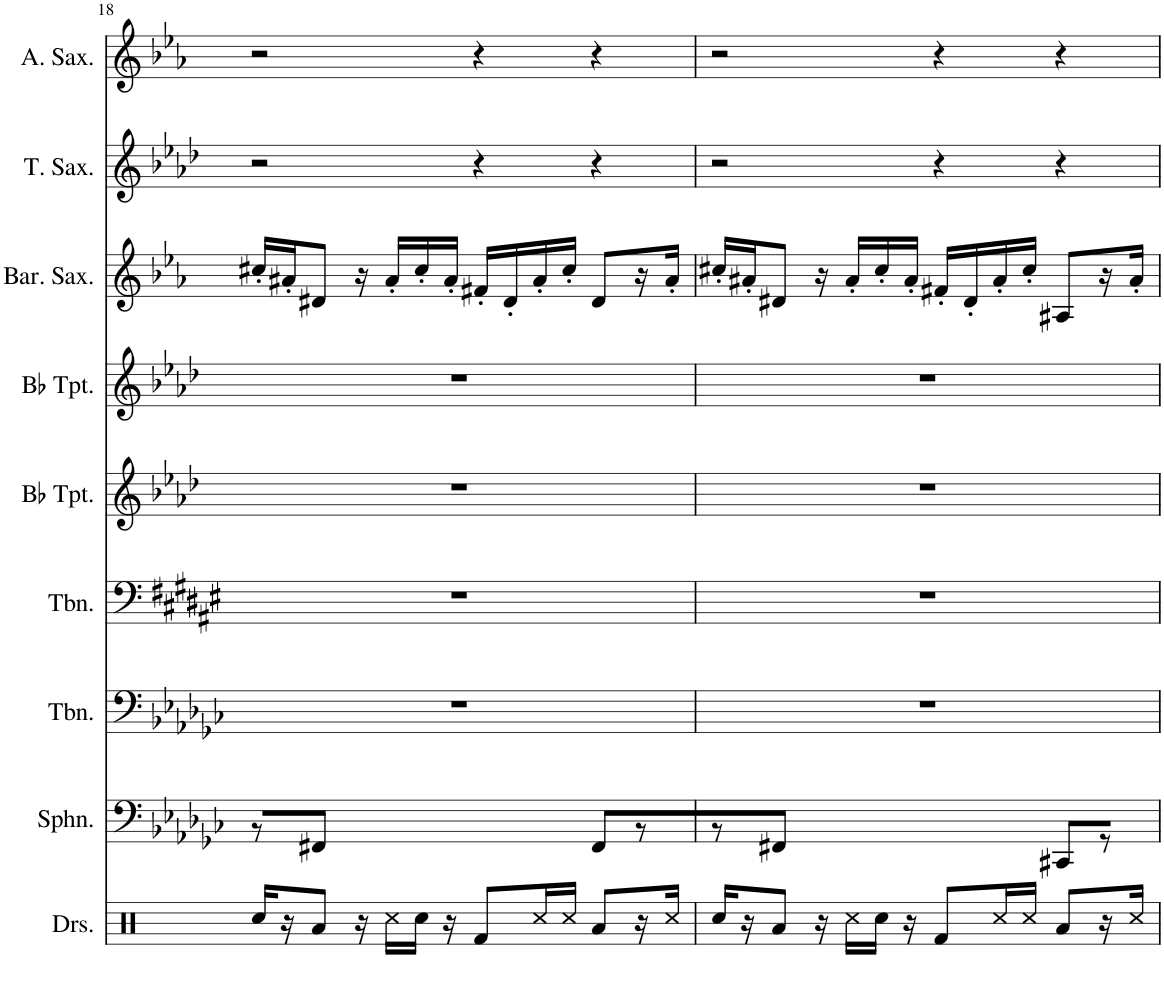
**kern	**kern	**kern	**kern	**kern	**kern	**kern	**kern	**kern
*part9	*part8	*part7	*part6	*part5	*part4	*part3	*part2	*part1
*staff9	*staff8	*staff7	*staff6	*staff5	*staff4	*staff3	*staff2	*staff1
*I"Drumset	*I"Sousaphone	*I"Trombone	*I"Trombone	*I"Bb Trumpet	*I"Bb Trumpet	*I"Baritone Saxophone	*I"Tenor Saxophone	*I"Alto Saxophone
*I'Drs.	*I'Sphn.	*I'Tbn.	*I'Tbn.	*I'Bb Tpt.	*I'Bb Tpt.	*I'Bar. Sax.	*I'T. Sax.	*I'A. Sax.
!!LO:PB:g=z
*clefX	*clefF4	*clefF4	*clefF4	*clefG2	*clefG2	*clefG2	*clefG2	*clefG2
*	*	*	*	*Trd1c2	*Trd1c2	*Trd12c21	*Trd8c14	*Trd5c9
*k[]	*k[b-e-a-d-g-c-]	*k[b-e-a-d-g-c-]	*k[f#c#g#d#a#e#]	*k[b-e-a-d-]	*k[b-e-a-d-]	*k[b-e-a-]	*k[b-e-a-d-]	*k[b-e-a-]
*M4/4	*M4/4	*M4/4	*M4/4	*M4/4	*M4/4	*M4/4	*M4/4	*M4/4
=18	=18	=18	=18	=18	=18	=18	=18	=18
!LO:N:head=solid	!	!	!	!	!	!	!	!
16Rcc/LL	8r	1r	1r	1r	1r	16cc#X'/LL	2r	2r
16r	.	.	.	.	.	16a#X'/J	.	.
8Ra/J	8FF#X/J	.	.	.	.	8d#X/J	.	.
16r	2ryy	.	.	.	.	16r	.	.
!LO:N:head=solid	!	!	!	!	!	!	!	!
16Rcc\LL	.	.	.	.	.	16a#'/LL	.	.
!LO:N:head=solid	!	!	!	!	!	!	!	!
16Rcc\JJ	.	.	.	.	.	16cc#'/	.	.
16r	.	.	.	.	.	16a#'/JJ	.	.
8Rf/L	.	.	.	.	.	16f#X'/LL	4r	4r
.	.	.	.	.	.	16d#'/	.	.
16Rcc/L	.	.	.	.	.	16a#'/	.	.
16Rcc/JJ	.	.	.	.	.	16cc#'/JJ	.	.
8Ra/L	8FF#/L	.	.	.	.	8d#/L	4r	4r
16r	8r	.	.	.	.	16r	.	.
!LO:N:head=solid	!	!	!	!	!	!	!	!
16Rcc/JJ	.	.	.	.	.	16a#'/JJ	.	.
=19	=19	=19	=19	=19	=19	=19	=19	=19
!LO:N:head=solid	!	!	!	!	!	!	!	!
16Rcc/LL	8r	1r	1r	1r	1r	16cc#X'/LL	2r	2r
16r	.	.	.	.	.	16a#X'/J	.	.
8Ra/J	8FF#X/J	.	.	.	.	8d#X/J	.	.
16r	2ryy	.	.	.	.	16r	.	.
!LO:N:head=solid	!	!	!	!	!	!	!	!
16Rcc\LL	.	.	.	.	.	16a#'/LL	.	.
!LO:N:head=solid	!	!	!	!	!	!	!	!
16Rcc\JJ	.	.	.	.	.	16cc#'/	.	.
16r	.	.	.	.	.	16a#'/JJ	.	.
8Rf/L	.	.	.	.	.	16f#X'/LL	4r	4r
.	.	.	.	.	.	16d#'/	.	.
16Rcc/L	.	.	.	.	.	16a#'/	.	.
16Rcc/JJ	.	.	.	.	.	16cc#'/JJ	.	.
8Ra/L	8CC#X/L	.	.	.	.	8A#X/L	4r	4r
16r	8r	.	.	.	.	16r	.	.
!LO:N:head=solid	!	!	!	!	!	!	!	!
16Rcc/JJ	.	.	.	.	.	16a#'/JJ	.	.
=	=	=	=	=	=	=	=	=
*-	*-	*-	*-	*-	*-	*-	*-	*-
